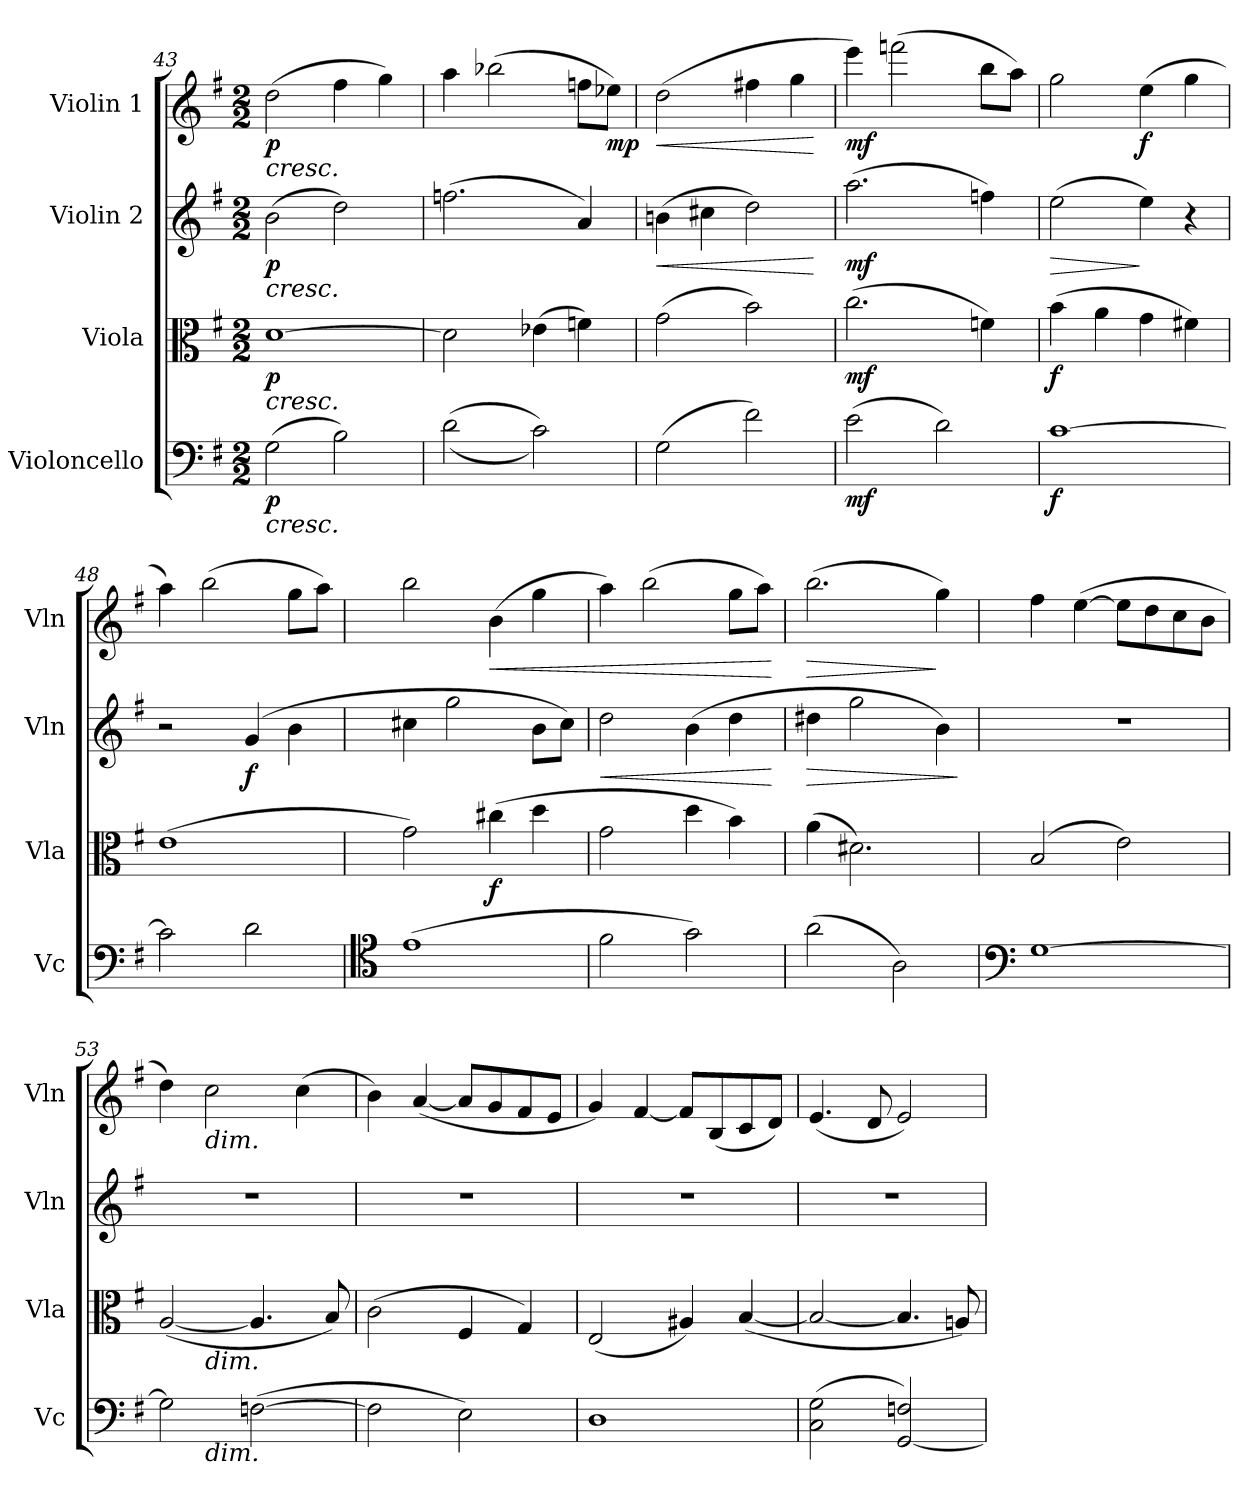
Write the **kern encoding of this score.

**kern	**dynam	**kern	**dynam	**kern	**dynam	**kern	**dynam
*part4	*part4	*part3	*part3	*part2	*part2	*part1	*part1
*staff4	*staff4	*staff3	*staff3	*staff2	*staff2	*staff1	*staff1
*I"Violoncello	*	*I"Viola	*	*I"Violin 2	*	*I"Violin 1	*
*I'Vc	*	*I'Vla	*	*I'Vln	*	*I'Vln	*
*clefF4	*	*clefC3	*	*clefG2	*	*clefG2	*
*k[f#]	*	*k[f#]	*	*k[f#]	*	*k[f#]	*
*M2/2	*	*M2/2	*	*M2/2	*	*M2/2	*
=43	=43	=43	=43	=43	=43	=43	=43
!	!	!	!	!	!	!LO:TX:b:i:t=cresc.	!
!	!	!	!	!LO:TX:b:i:t=cresc.	!	!	!
!	!	!LO:TX:b:i:t=cresc.	!	!	!	!	!
!LO:TX:b:i:t=cresc.	!	!	!	!	!	!	!
!	!LO:DY:b	!	!LO:DY:b	!	!LO:DY:b	!	!LO:DY:b
(>2G\	p	[1d	p	(>2b\	p	(>2dd\	p
2B\)	.	.	.	2dd\)	.	4ff#\	.
.	.	.	.	.	.	4gg\)	.
=44	=44	=44	=44	=44	=44	=44	=44
(>(>2d\	.	2d\]	.	(>2.ffn\	.	4aa\	.
.	.	.	.	.	.	(>2bb-X\	.
2c\))	.	(>4e-X\	.	.	.	.	.
.	.	4fn\)	.	4a/)	.	8ffn\L	.
!	!	!	!	!	!	!	!LO:DY:b
.	.	.	.	.	.	8ee-X\J)	mp
=45	=45	=45	=45	=45	=45	=45	=45
!	!	!	!	!	!LO:HP:b	!	!LO:HP:b
(>2G\	.	(>2g\	.	(>4bni\	<	(>2dd\	<
.	.	.	.	4cc#X\	.	.	.
2f#\)	.	2b\)	.	2dd\)	.	4ff#X\	.
.	.	.	.	.	.	4gg\	.
.	.	.	.	.	[	.	[
=46	=46	=46	=46	=46	=46	=46	=46
!	!LO:DY:b	!	!LO:DY:b	!	!LO:DY:b	!	!LO:DY:b
(>2e\	mf	(>2.cc\	mf	(>2.aa\	mf	4eee\)	mf
.	.	.	.	.	.	(>2fffn\	.
2d\)	.	.	.	.	.	.	.
.	.	4fn\)	.	4ffn\)	.	8bb\L	.
.	.	.	.	.	.	8aa\J)	.
!!LO:LB:g=z
=47	=47	=47	=47	=47	=47	=47	=47
!	!LO:DY:b	!	!LO:DY:b	!	!LO:HP:b	!	!
[1c	f	(>4b\	f	(>2ee\	>	2gg\	.
.	.	4a\	.	.	.	.	.
!	!	!	!	!	!	!	!LO:DY:b
.	.	4g\	.	4ee\)	]	(>4ee\	f
.	.	4f#X\)	.	4r	.	4gg\	.
=48	=48	=48	=48	=48	=48	=48	=48
2c\]	.	(>1e	.	2r	.	4aa\)	.
.	.	.	.	.	.	(>2bb\	.
!	!	!	!	!	!LO:DY:b	!	!
2d\	.	.	.	(>4g/	f	.	.
.	.	.	.	4b\	.	8gg\L	.
.	.	.	.	.	.	8aa\J)	.
=49	=49	=49	=49	=49	=49	=49	=49
*clefC4	*	*	*	*	*	*	*
(>1e	.	2g\)	.	4cc#X\	.	2bb\	.
.	.	.	.	2gg\	.	.	.
!	!	!	!LO:DY:b	!	!	!	!LO:HP:b
.	.	(>4cc#X\	f	.	.	(>4b\	<
.	.	4dd\	.	8b\L	.	4gg\	.
.	.	.	.	8cc#\J)	.	.	.
=50	=50	=50	=50	=50	=50	=50	=50
!	!	!	!	!	!LO:HP:b	!	!
2f#\	.	2g\	.	2dd\	<	4aa\)	.
.	.	.	.	.	.	(>2bb\	.
2g\)	.	4dd\	.	(>4b\	.	.	.
.	.	4b\)	.	4dd\	.	8gg\L	.
.	.	.	.	.	.	8aa\J)	.
.	.	.	.	.	[	.	[
=51	=51	=51	=51	=51	=51	=51	=51
!	!	!	!	!	!LO:HP:b	!	!LO:HP:b
(>2a\	.	(>4a\	.	4dd#X\	>	(>2.bb\	>
.	.	2.d#X\)	.	2gg\	.	.	.
2A\)	.	.	.	.	.	.	.
.	.	.	.	4b\)	.	4gg\)	]
.	.	.	.	.	]	.	.
!!LO:LB:g=z
=52	=52	=52	=52	=52	=52	=52	=52
*clefF4	*	*	*	*	*	*	*
!	!LO:DY:b	!	!LO:DY:b	!	!	!	!LO:DY:b
[1G	other-dynamics	(>2B/	other-dynamics	1r	.	4ff#\	other-dynamics
.	.	.	.	.	.	(>[4ee\	.
.	.	2e\)	.	.	.	8ee\L]	.
.	.	.	.	.	.	8dd\	.
.	.	.	.	.	.	8cc\	.
.	.	.	.	.	.	8b\J	.
=53	=53	=53	=53	=53	=53	=53	=53
*^	*	*^	*	*	*	*	*
2G\]	4ryy	.	(<[2A/	4ryy	.	1r	.	4dd\)	.
!	!	!	!	!	!	!	!	!LO:TX:b:i:t=dim.	!
!	!	!	!	!LO:TX:b:i:t=dim.	!	!	!	!	!
!	!LO:TX:b:i:t=dim.	!	!	!	!	!	!	!	!
.	4ryy	.	.	4ryy	.	.	.	2cc\	.
(>[2Fn\	2ryy	.	4.A/]	2ryy	.	.	.	.	.
.	.	.	.	.	.	.	.	(>4cc\	.
.	.	.	8B/)	.	.	.	.	.	.
*v	*v	*	*	*	*	*	*	*	*
*	*	*v	*v	*	*	*	*	*
=54	=54	=54	=54	=54	=54	=54	=54
2Fn\]	.	(>2c\	.	1r	.	4b\)	.
.	.	.	.	.	.	(<[4a/	.
2E\)	.	4F#i/	.	.	.	8a/L]	.
.	.	.	.	.	.	8g/	.
.	.	4G/)	.	.	.	8f#/	.
.	.	.	.	.	.	8e/J	.
=55	=55	=55	=55	=55	=55	=55	=55
1D	.	(<2E/	.	1r	.	4g/)	.
.	.	.	.	.	.	[4f#/	.
.	.	4A#X/)	.	.	.	8f#/L]	.
.	.	.	.	.	.	(<8B/	.
.	.	(<[4B/	.	.	.	8c/	.
.	.	.	.	.	.	8d/J)	.
=56	=56	=56	=56	=56	=56	=56	=56
(>2C\ 2G\	.	2B/_	.	1r	.	(<4.e/	.
.	.	.	.	.	.	8d/	.
[2GG/ 2Fn/)	.	4.B/]	.	.	.	2e/)	.
.	.	8An/)	.	.	.	.	.
=	=	=	=	=	=	=	=
*-	*-	*-	*-	*-	*-	*-	*-
